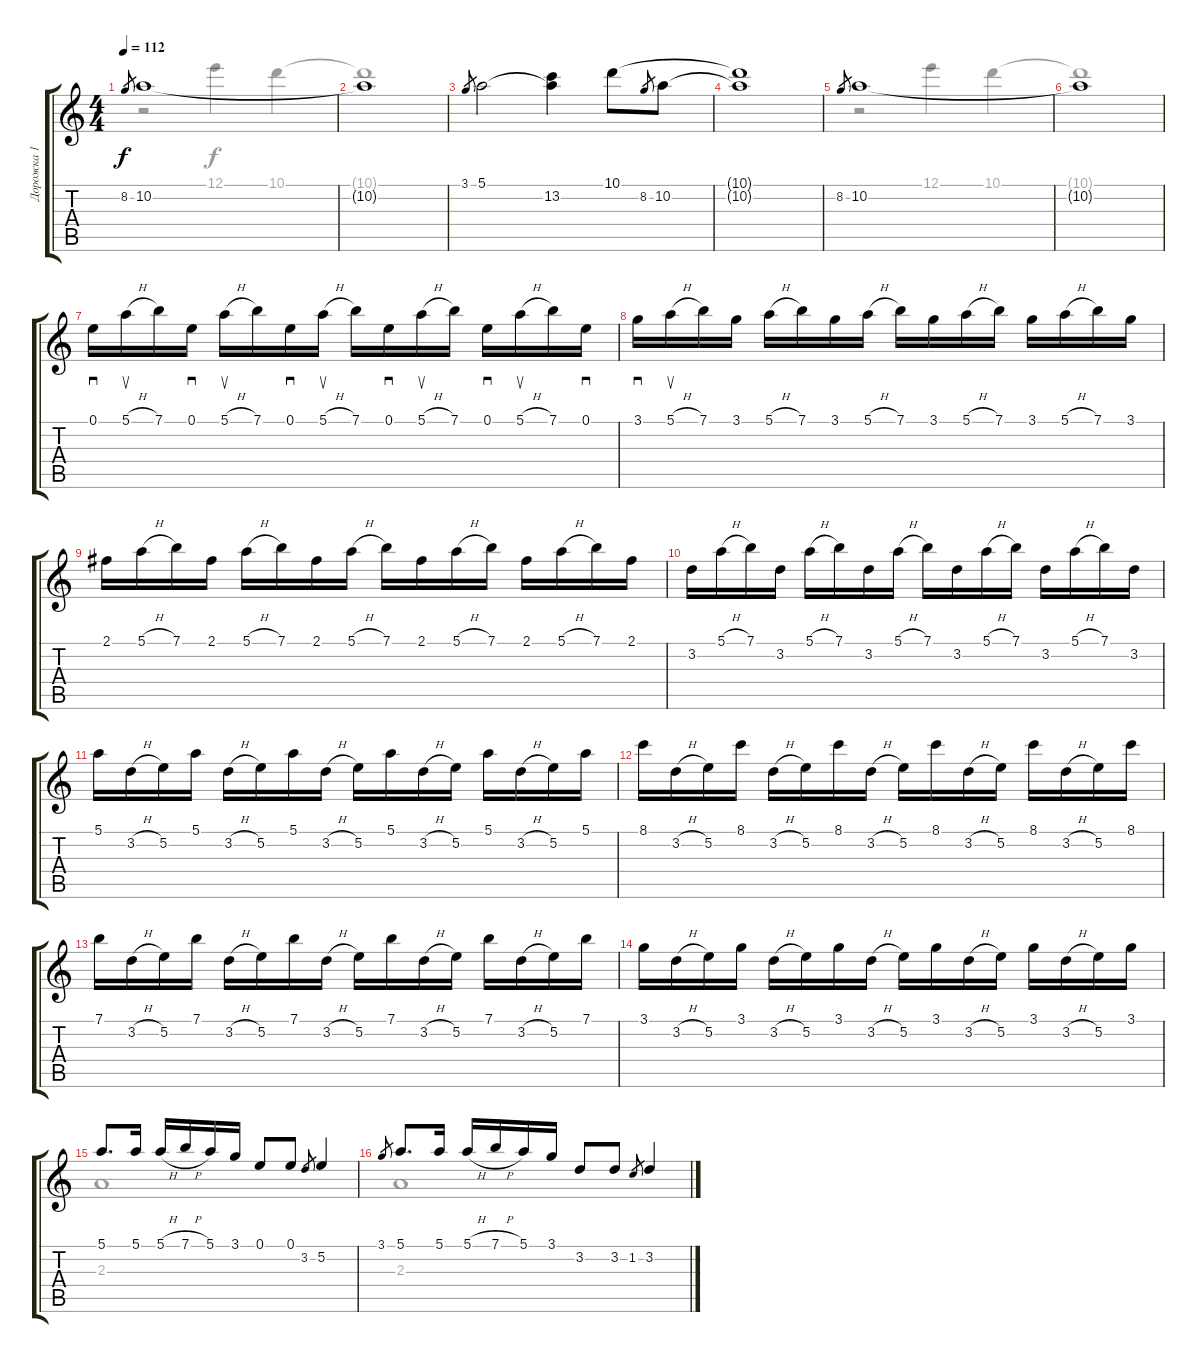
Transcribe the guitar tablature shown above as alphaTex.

\track ("Дорожка 1" "Дорожка 1") {instrument electricguitarclean}
\staff {score tabs}
\tuning (E4 B3 G3 D3 A2 E2) {hide}
\voice
\ts (4 4)
\tempo 112
\clef g2
\ks c
8.2.8{gr dy f} 10.2.1 |
10.2{t}.1 |
3.1.8{gr} 5.1.2 (5.1{t} 13.2).4 10.1.8 8.2.8{gr} 10.2.8 |
(10.1{t} 10.2{t}).1 |
8.2.8{gr} 10.2.1 |
10.2{t}.1 |
0.1.16{sd instrument electricguitarclean} 5.1{h}.16{su} 7.1.16 0.1.16{sd} 5.1{h}.16{su} 7.1.16 0.1.16{sd} 5.1{h}.16{su} 7.1.16 0.1.16{sd} 5.1{h}.16{su} 7.1.16 0.1.16{sd} 5.1{h}.16{su} 7.1.16 0.1.16{sd} |
3.1.16{sd} 5.1{h}.16{su} 7.1.16 3.1.16 5.1{h}.16 7.1.16 3.1.16 5.1{h}.16 7.1.16 3.1.16 5.1{h}.16 7.1.16 3.1.16 5.1{h}.16 7.1.16 3.1.16 |
2.1.16 5.1{h}.16 7.1.16 2.1.16 5.1{h}.16 7.1.16 2.1.16 5.1{h}.16 7.1.16 2.1.16 5.1{h}.16 7.1.16 2.1.16 5.1{h}.16 7.1.16 2.1.16 |
3.2.16 5.1{h}.16 7.1.16 3.2.16 5.1{h}.16 7.1.16 3.2.16 5.1{h}.16 7.1.16 3.2.16 5.1{h}.16 7.1.16 3.2.16 5.1{h}.16 7.1.16 3.2.16 |
5.1.16 3.2{h}.16 5.2.16 5.1.16 3.2{h}.16 5.2.16 5.1.16 3.2{h}.16 5.2.16 5.1.16 3.2{h}.16 5.2.16 5.1.16 3.2{h}.16 5.2.16 5.1.16 |
8.1.16 3.2{h}.16 5.2.16 8.1.16 3.2{h}.16 5.2.16 8.1.16 3.2{h}.16 5.2.16 8.1.16 3.2{h}.16 5.2.16 8.1.16 3.2{h}.16 5.2.16 8.1.16 |
7.1.16 3.2{h}.16 5.2.16 7.1.16 3.2{h}.16 5.2.16 7.1.16 3.2{h}.16 5.2.16 7.1.16 3.2{h}.16 5.2.16 7.1.16 3.2{h}.16 5.2.16 7.1.16 |
3.1.16 3.2{h}.16 5.2.16 3.1.16 3.2{h}.16 5.2.16 3.1.16 3.2{h}.16 5.2.16 3.1.16 3.2{h}.16 5.2.16 3.1.16 3.2{h}.16 5.2.16 3.1.16 |
5.1.8{d instrument electricguitarclean} 5.1.16 5.1{h}.16 7.1{h}.16 5.1.16 3.1.16 0.1.8 0.1.8 3.2.8{gr} 5.2.4 |
3.1.8{gr} 5.1.8{d} 5.1.16 5.1{h}.16 7.1{h}.16 5.1.16 3.1.16 3.2.8 3.2.8 1.2.8{gr} 3.2.4
\voice
\clef g2
\ottava regular
\simile none
\ks c
r.2{dy f} 12.1.4 10.1.4 |
10.1{t}.1 |
|
|
r.2 12.1.4 10.1.4 |
10.1{t}.1 |
|
|
|
|
|
|
|
|
2.3.1 |
2.3.1
